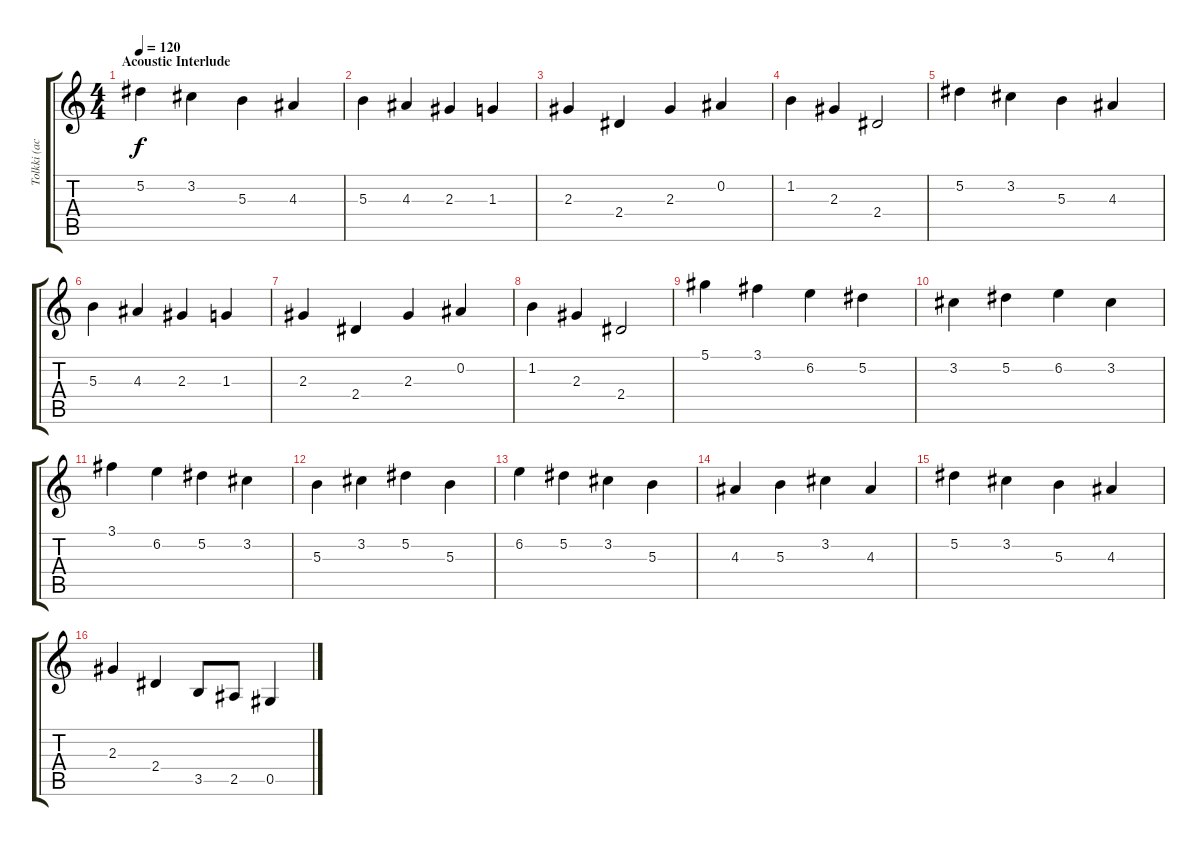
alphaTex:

\track ("Tolkki (acoustic)" "Tolkki (ac") {instrument acousticguitarnylon}
\staff {score tabs}
\tuning (Eb4 Bb3 Gb3 Db3 Ab2 Eb2) {hide}
\ts (4 4)
\section ("" "Acoustic Interlude")
\tempo 120
\clef g2
\ks c
5.2.4{dy f} 3.2.4 5.3.4 4.3.4 |
5.3.4 4.3.4 2.3.4 1.3.4 |
2.3.4 2.4.4 2.3.4 0.2.4 |
1.2.4 2.3.4 2.4.2 |
5.2.4 3.2.4 5.3.4 4.3.4 |
5.3.4 4.3.4 2.3.4 1.3.4 |
2.3.4 2.4.4 2.3.4 0.2.4 |
1.2.4 2.3.4 2.4.2 |
5.1.4 3.1.4 6.2.4 5.2.4 |
3.2.4 5.2.4 6.2.4 3.2.4 |
3.1.4 6.2.4 5.2.4 3.2.4 |
5.3.4 3.2.4 5.2.4 5.3.4 |
6.2.4 5.2.4 3.2.4 5.3.4 |
4.3.4 5.3.4 3.2.4 4.3.4 |
5.2.4 3.2.4 5.3.4 4.3.4 |
2.3.4 2.4.4 3.5.8 2.5.8 0.5.4
